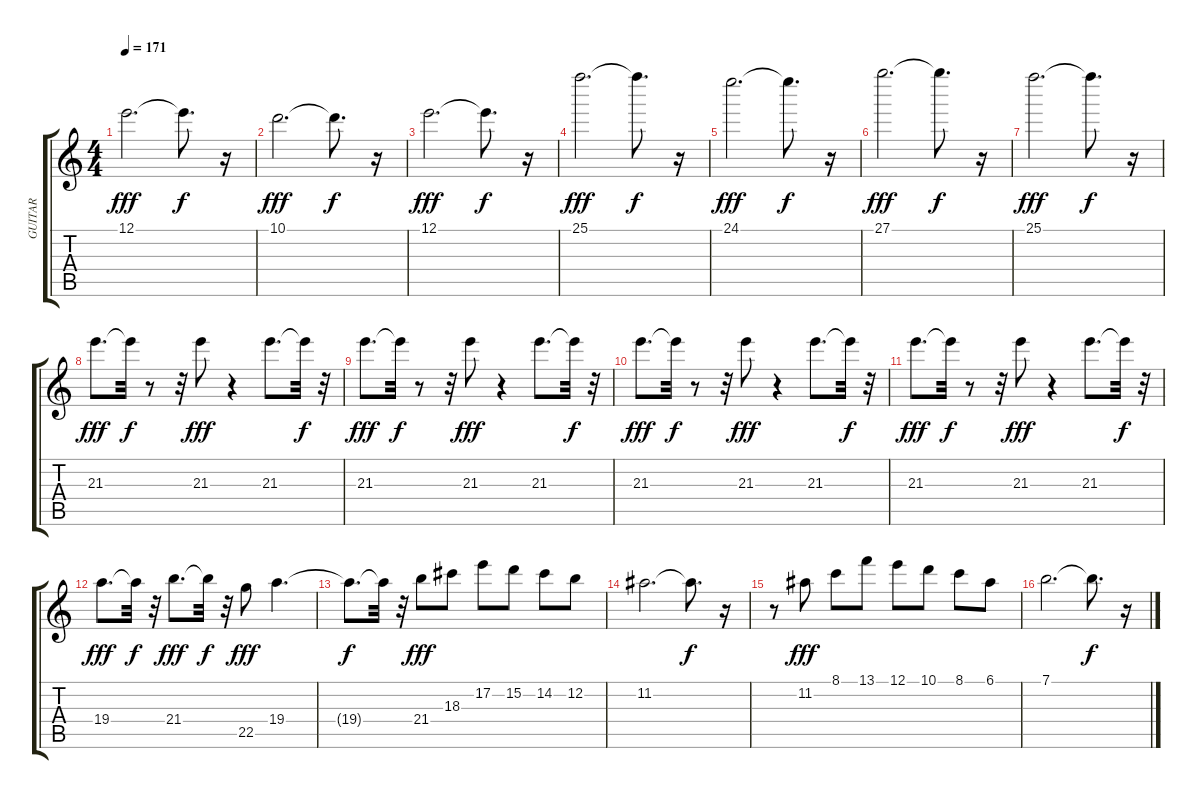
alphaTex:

\track ("GUITAR" "GUITAR") {instrument acousticguitarsteel}
\staff {score tabs}
\tuning (E4 B3 G3 D3 A2 E2) {hide}
\ts (4 4)
\tempo 171
\clef g2
\ks c
12.1.2{d dy fff} 12.1{t}.8{d dy f} r.16 |
10.1.2{d dy fff} 10.1{t}.8{d dy f} r.16 |
12.1.2{d dy fff} 12.1{t}.8{d dy f} r.16 |
25.1.2{d dy fff} 25.1{t}.8{d dy f} r.16 |
24.1.2{d dy fff} 24.1{t}.8{d dy f} r.16 |
27.1.2{d dy fff} 27.1{t}.8{d dy f} r.16 |
25.1.2{d dy fff} 25.1{t}.8{d dy f} r.16 |
21.3.8{d dy fff} 21.3{t}.32{dy f} r.8 r.32 21.3.8{dy fff} r.4 21.3.8{d} 21.3{t}.32{dy f} r.32 |
21.3.8{d dy fff} 21.3{t}.32{dy f} r.8 r.32 21.3.8{dy fff} r.4 21.3.8{d} 21.3{t}.32{dy f} r.32 |
21.3.8{d dy fff} 21.3{t}.32{dy f} r.8 r.32 21.3.8{dy fff} r.4 21.3.8{d} 21.3{t}.32{dy f} r.32 |
21.3.8{d dy fff} 21.3{t}.32{dy f} r.8 r.32 21.3.8{dy fff} r.4 21.3.8{d} 21.3{t}.32{dy f} r.32 |
19.4.8{d dy fff} 19.4{t}.32{dy f} r.32 21.4.8{d dy fff} 21.4{t}.32{dy f} r.32 22.5.8{dy fff} 19.4.4{d} |
19.4{t}.8{d dy f} 19.4{t}.32 r.32 21.4.8{dy fff} 18.3.8 17.2.8 15.2.8 14.2.8 12.2.8 |
11.2.2{d} 11.2{t}.8{d dy f} r.16 |
r.8 11.2.8{dy fff} 8.1.8 13.1.8 12.1.8 10.1.8 8.1.8 6.1.8 |
7.1.2{d} 7.1{t}.8{d dy f} r.16
